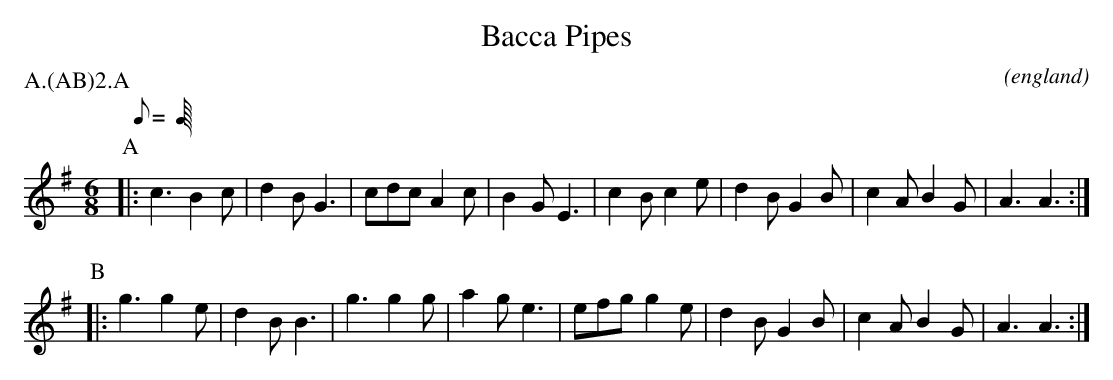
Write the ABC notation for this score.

X:1
T:Bacca Pipes
O:england
M:6/8
C:
P:A.(AB)2.A
K:ADor
Q:C3=132
P:A
|: c3   B2 c | d2 B G3   | cdc  A2 c | B2 G E3 |\
c2 B c2 e | d2 B G2 B | c2 A B2 G | A3   A3 :|
P:B
|: g3   g2 e | d2 B B3   | g3   g2 g | a2 g e3 |\
efg  g2 e | d2 B G2 B | c2 A B2 G | A3   A3 :|
